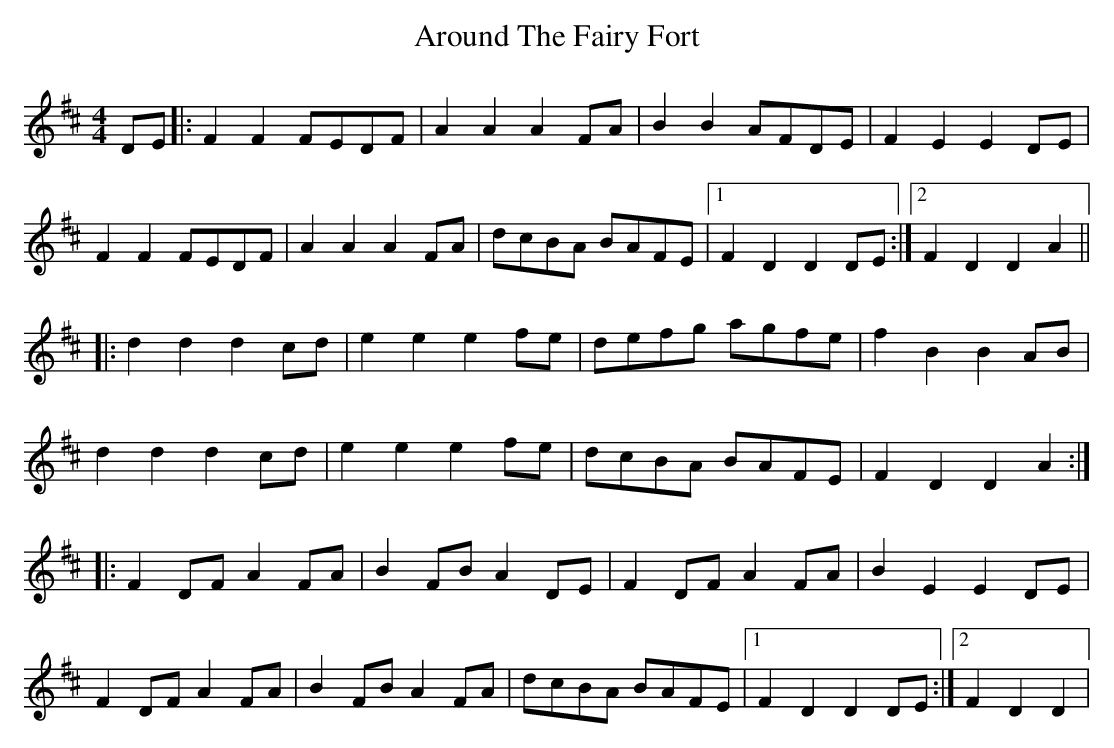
X:1
T: Around The Fairy Fort
M: 4/4
L: 1/8
K: Dmaj
DE |:F2 F2 FEDF |A2 A2 A2 FA |B2 B2 AFDE |F2 E2 E2 DE |
F2 F2 FEDF |A2 A2 A2 FA |dcBA BAFE |1 F2 D2 D2 DE :|2F2 D2 D2 A2 ||
|:d2 d2 d2 cd |e2 e2 e2 fe |defg agfe |f2 B2 B2 AB |
d2 d2 d2 cd |e2 e2 e2 fe |dcBA BAFE |F2 D2 D2 A2 :|
|:F2 DF A2 FA |B2 FB A2 DE |F2 DF A2 FA |B2 E2 E2 DE |
F2 DF A2 FA |B2 FB A2 FA |dcBA BAFE |1F2D2 D2DE:|2F2D2 D2|
